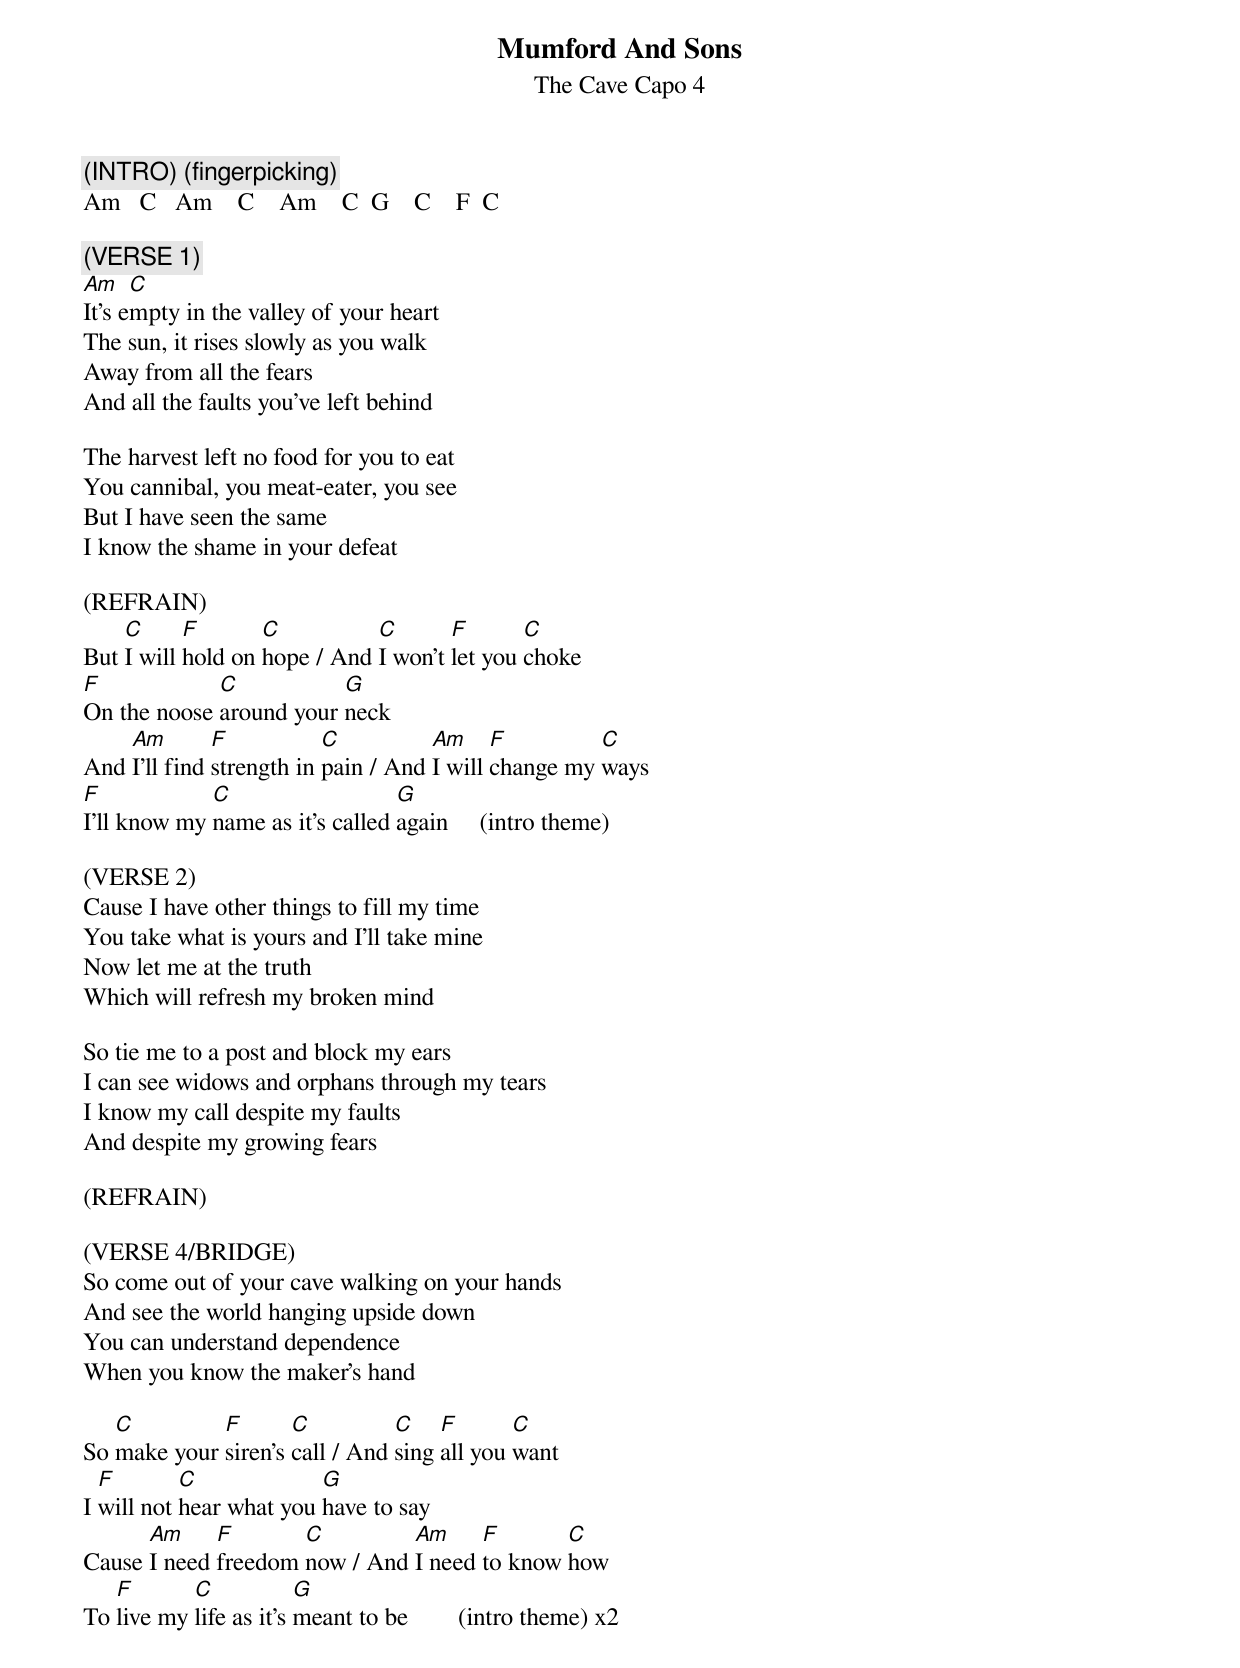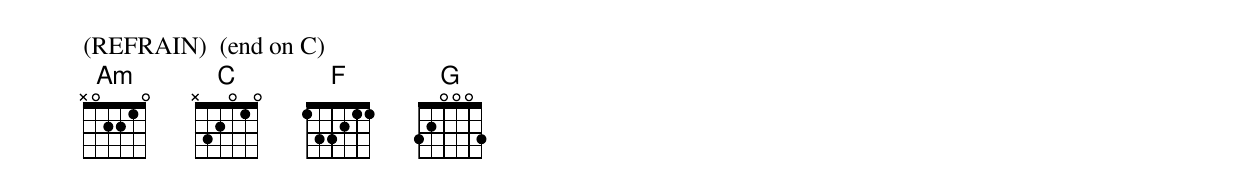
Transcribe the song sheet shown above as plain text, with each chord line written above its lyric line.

Mumford And Sons
The Cave Capo 4

(INTRO) (fingerpicking)
Am   C   Am    C    Am    C  G    C    F  C

(VERSE 1)
Am    C
It's empty in the valley of your heart
The sun, it rises slowly as you walk
Away from all the fears
And all the faults you've left behind

The harvest left no food for you to eat
You cannibal, you meat-eater, you see
But I have seen the same
I know the shame in your defeat

(REFRAIN)
    C      F       C          C       F       C
But I will hold on hope / And I won't let you choke
F            C           G
On the noose around your neck
    Am        F           C          Am     F         C
And I'll find strength in pain / And I will change my ways
F            C                   G
I'll know my name as it's called again     (intro theme)

(VERSE 2)
Cause I have other things to fill my time
You take what is yours and I'll take mine
Now let me at the truth
Which will refresh my broken mind

So tie me to a post and block my ears
I can see widows and orphans through my tears
I know my call despite my faults
And despite my growing fears

(REFRAIN)

(VERSE 4/BRIDGE)
So come out of your cave walking on your hands
And see the world hanging upside down
You can understand dependence
When you know the maker's hand

   C         F       C          C    F       C
So make your siren's call / And sing all you want
  F        C             G
I will not hear what you have to say
      Am     F       C         Am     F       C
Cause I need freedom now / And I need to know how
   F       C            G
To live my life as it's meant to be        (intro theme) x2

(REFRAIN)  (end on C)
